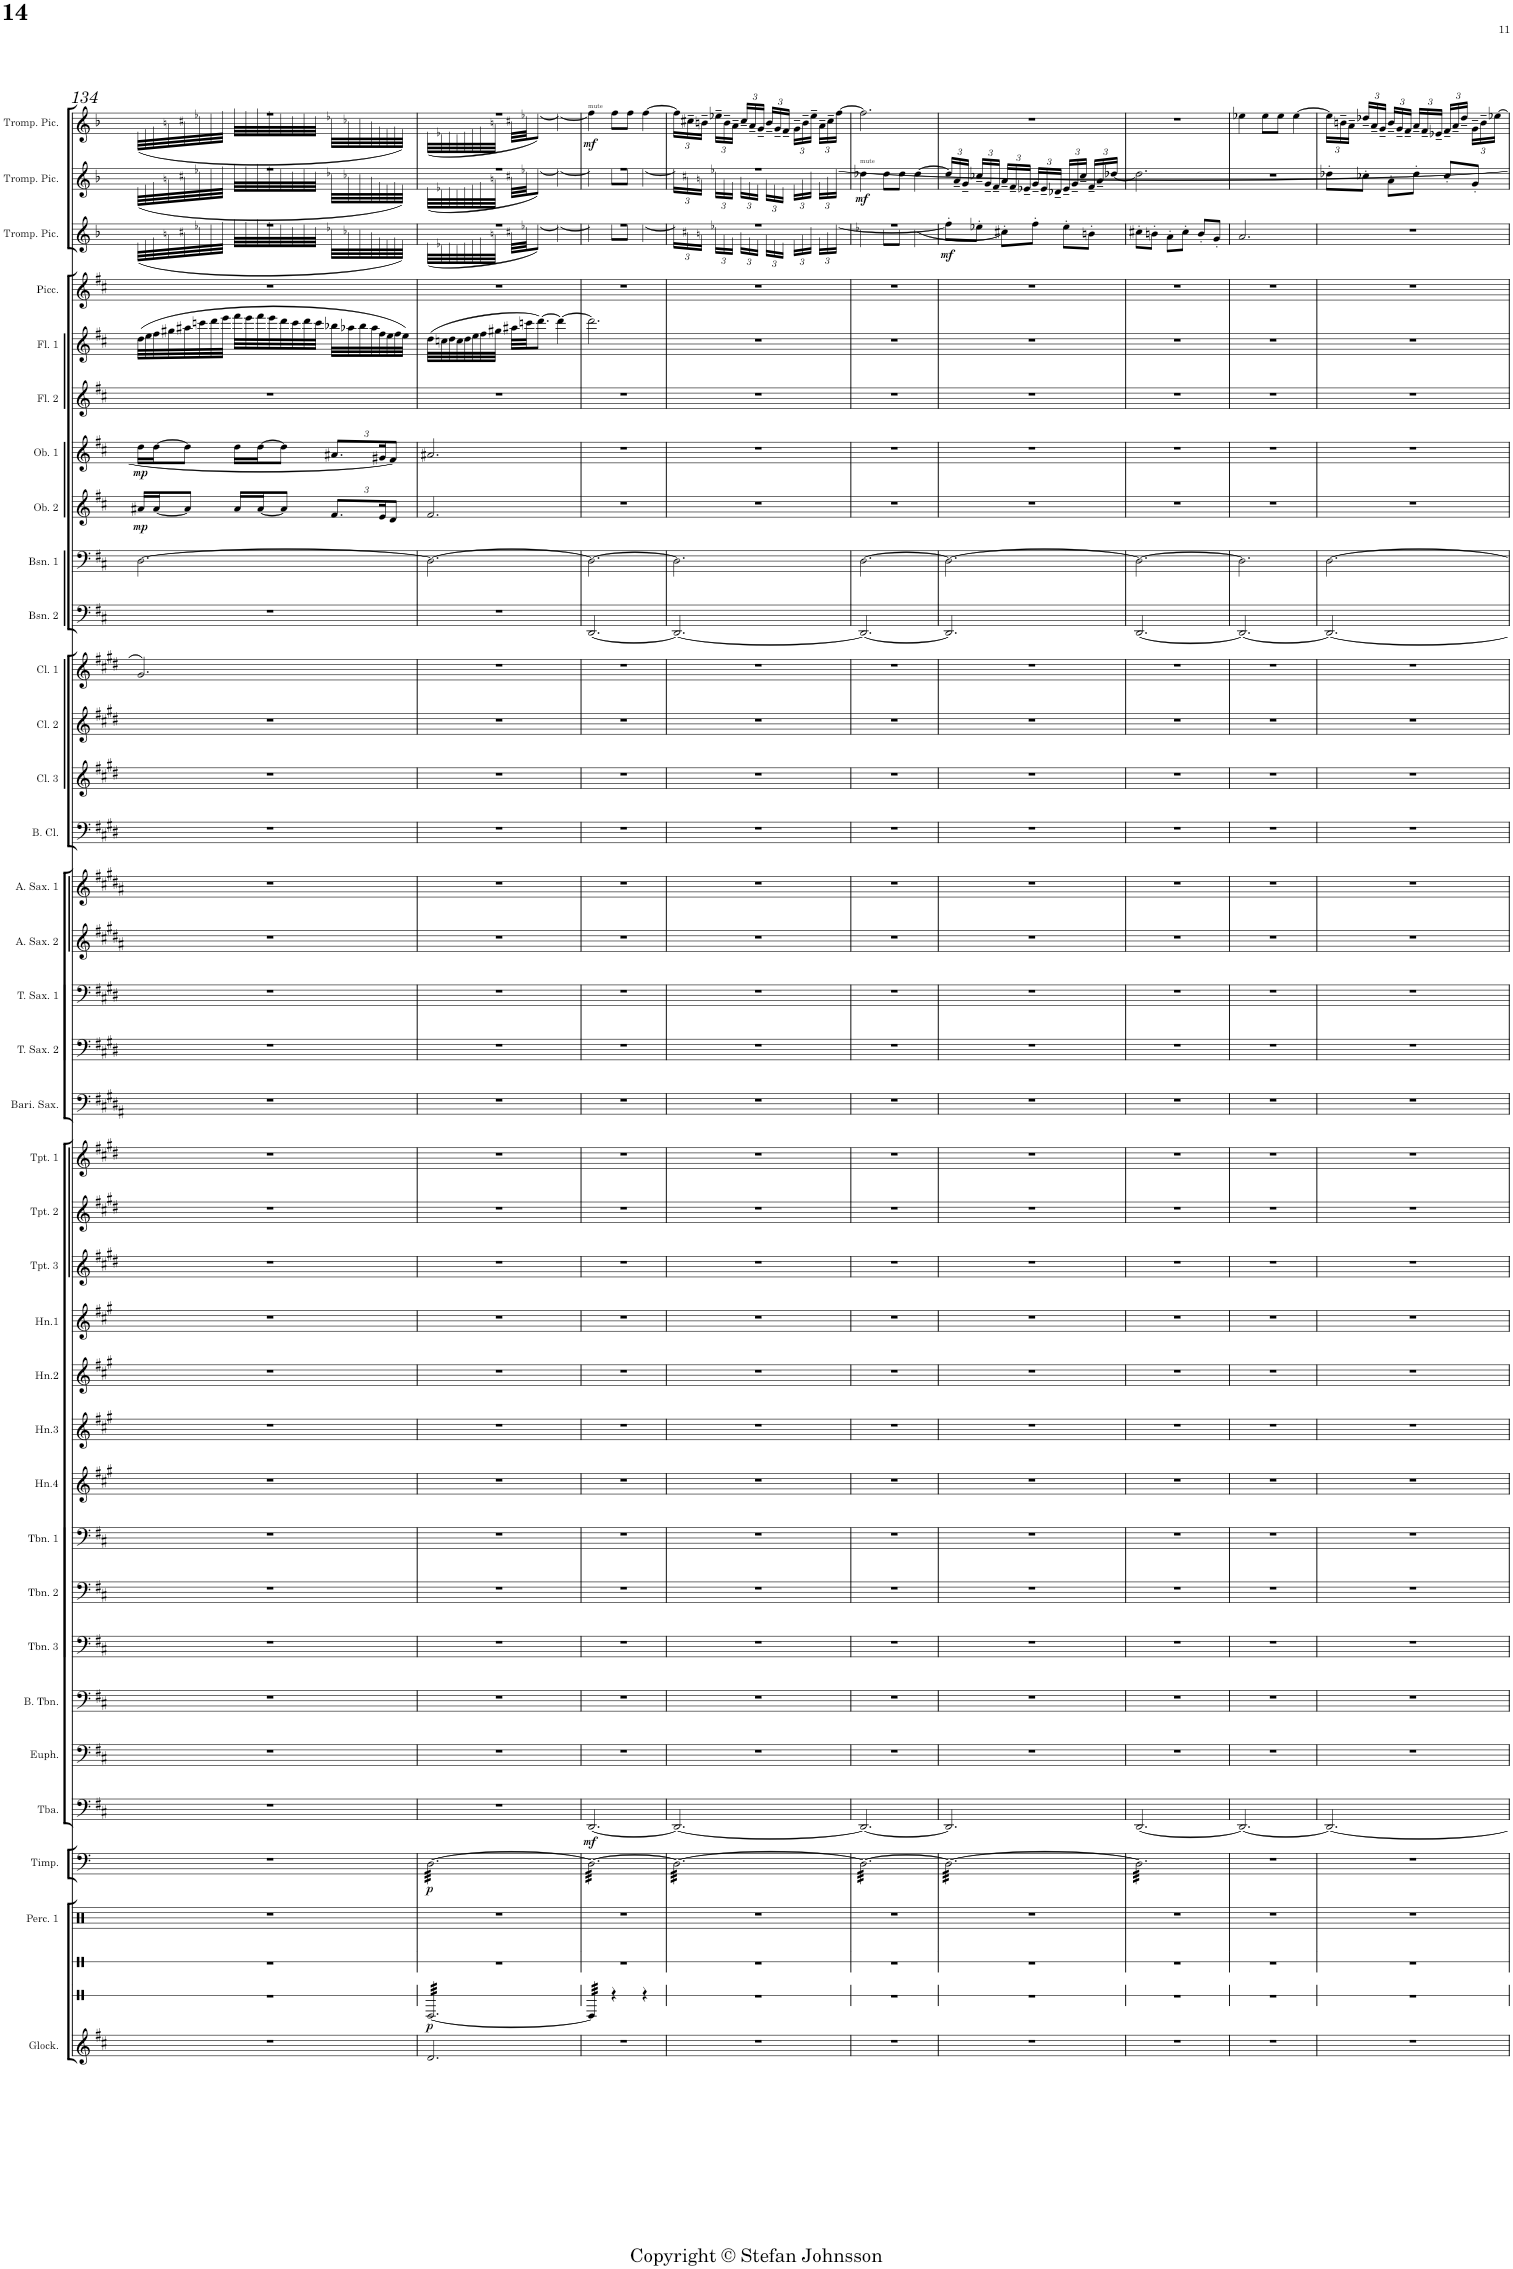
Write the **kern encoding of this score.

**kern	**kern	**dynam	**kern	**kern	**kern	**dynam	**kern	**dynam	**kern	**kern	**kern	**kern	**kern	**kern	**kern	**kern	**kern	**kern	**kern	**kern	**kern	**kern	**kern	**kern	**kern	**kern	**kern	**kern	**kern	**kern	**kern	**kern	**dynam	**kern	**dynam	**kern	**kern	**kern	**kern	**dynam	**kern	**dynam	**kern	**dynam
*part37	*part36	*part36	*part35	*part34	*part33	*part33	*part32	*part32	*part31	*part30	*part29	*part28	*part27	*part26	*part25	*part24	*part23	*part22	*part21	*part20	*part19	*part18	*part17	*part16	*part15	*part14	*part13	*part12	*part11	*part10	*part9	*part8	*part8	*part7	*part7	*part6	*part5	*part4	*part3	*part3	*part2	*part2	*part1	*part1
*staff37	*staff36	*staff36	*staff35	*staff34	*staff33	*staff33	*staff32	*staff32	*staff31	*staff30	*staff29	*staff28	*staff27	*staff26	*staff25	*staff24	*staff23	*staff22	*staff21	*staff20	*staff19	*staff18	*staff17	*staff16	*staff15	*staff14	*staff13	*staff12	*staff11	*staff10	*staff9	*staff8	*staff8	*staff7	*staff7	*staff6	*staff5	*staff4	*staff3	*staff3	*staff2	*staff2	*staff1	*staff1
*I"Percussion 4	*I"Tam-tam	*	*I"Bass Drum	*I"Percussion 1	*I"Timpani	*	*I"Tuba	*	*I"Euphonium	*I"Bass Trombone	*I"Trombone 3	*I"Trombone 2	*I"Trombone 1	*I"Horn 4 in F	*I"Horn 3 in F	*I"Horn 2 in F	*I"Horn 1 in F	*I"Trumpet in Bb 3	*I"Trumpet in Bb 2	*I"Trumpet in Bb 1	*I"Baritone Saxophone	*I"Tenor Saxophone 2	*I"Tenor Saxophone 1	*I"Alto Saxophone 2	*I"Alto Saxophone 1	*I"Bass Clarinet in Bb	*I"Clarinet in Bb 3	*I"Clarinet in Bb 2	*I"Clarinet in Bb 1	*I"Bassoon 2	*I"Bassoon 1	*I"Oboe 2	*	*I"Oboe 1	*	*I"Flute 2	*I"Flute 1	*I"Piccolo	*I"Solo Trumpet 3 in C	*	*I"Solo Trumpet 2 in C	*	*I"Solo Trumpet 1 in C	*
*I'Perc. 4	*I'T.-t.	*	*I'B. D.	*I'Perc. 1	*I'Timp.	*	*I'Tba.	*	*I'Euph.	*I'B. Tbn.	*I'Tbn. 3	*I'Tbn. 2	*I'Tbn. 1	*I'Hn.4	*I'Hn.3	*I'Hn.2	*I'Hn.1	*I'Tpt. 3	*I'Tpt. 2	*I'Tpt. 1	*I'Bari. Sax.	*I'T. Sax. 2	*I'T. Sax. 1	*I'A. Sax. 2	*I'A. Sax. 1	*I'B. Cl.	*I'Cl. 3	*I'Cl. 2	*I'Cl. 1	*I'Bsn. 2	*I'Bsn. 1	*I'Ob. 2	*	*I'Ob. 1	*	*I'Fl. 2	*I'Fl. 1	*I'Picc.	*	*	*	*	*	*
!!LO:PB:g=z
*clefG2	*clefX	*	*clefX	*clefX	*clefF4	*	*clefF4	*	*clefF4	*clefF4	*clefF4	*clefF4	*clefF4	*clefG2	*clefG2	*clefG2	*clefG2	*clefG2	*clefG2	*clefG2	*clefF4	*clefF4	*clefF4	*clefG2	*clefG2	*clefF4	*clefG2	*clefG2	*clefG2	*clefF4	*clefF4	*clefG2	*	*clefG2	*	*clefG2	*clefG2	*clefG2	*clefG2	*	*clefG2	*	*clefG2	*
*Trd-7c-12	*	*	*Trd1c2	*	*	*	*	*	*	*	*	*	*	*Trd4c7	*Trd4c7	*Trd4c7	*Trd4c7	*Trd1c2	*Trd1c2	*Trd1c2	*Trd12c21	*Trd8c14	*Trd8c14	*Trd5c9	*Trd5c9	*Trd8c14	*Trd1c2	*Trd1c2	*Trd1c2	*	*	*	*	*	*	*	*	*Trd-7c-12	*	*	*	*	*	*
*k[f#c#]	*k[]	*	*k[]	*k[]	*k[]	*	*k[f#c#]	*	*k[f#c#]	*k[f#c#]	*k[f#c#]	*k[f#c#]	*k[f#c#]	*k[f#c#g#]	*k[f#c#g#]	*k[f#c#g#]	*k[f#c#g#]	*k[f#c#g#d#]	*k[f#c#g#d#]	*k[f#c#g#d#]	*k[f#c#g#d#a#]	*k[f#c#g#d#]	*k[f#c#g#d#]	*k[f#c#g#d#a#]	*k[f#c#g#d#a#]	*k[f#c#g#d#]	*k[f#c#g#d#]	*k[f#c#g#d#]	*k[f#c#g#d#]	*k[f#c#]	*k[f#c#]	*k[f#c#]	*	*k[f#c#]	*	*k[f#c#]	*k[f#c#]	*k[f#c#]	*k[f#c#]	*	*k[f#c#]	*	*k[f#c#]	*
*D:	*	*	*	*	*	*	*D:	*	*D:	*D:	*D:	*D:	*D:	*A:	*A:	*A:	*A:	*E:	*E:	*E:	*B:	*E:	*E:	*B:	*B:	*E:	*E:	*E:	*E:	*D:	*D:	*D:	*	*D:	*	*D:	*D:	*D:	*D:	*	*D:	*	*D:	*
*M3/4	*M3/4	*	*M3/4	*M3/4	*M3/4	*	*M3/4	*	*M3/4	*M3/4	*M3/4	*M3/4	*M3/4	*M3/4	*M3/4	*M3/4	*M3/4	*M3/4	*M3/4	*M3/4	*M3/4	*M3/4	*M3/4	*M3/4	*M3/4	*M3/4	*M3/4	*M3/4	*M3/4	*M3/4	*M3/4	*M3/4	*	*M3/4	*	*M3/4	*M3/4	*M3/4	*M3/4	*	*M3/4	*	*M3/4	*
=134	=134	=134	=134	=134	=134	=134	=134	=134	=134	=134	=134	=134	=134	=134	=134	=134	=134	=134	=134	=134	=134	=134	=134	=134	=134	=134	=134	=134	=134	=134	=134	=134	=134	=134	=134	=134	=134	=134	=134	=134	=134	=134	=134	=134
*	*	*	*	*	*	*	*	*	*	*	*	*	*	*	*	*	*	*	*	*	*	*	*	*	*	*	*	*	*	*	*	*	*	*	*	*	*	*	*^	*	*^	*	*^	*
!	!	!	!	!	!	!	!	!	!	!	!	!	!	!	!	!	!	!	!	!	!	!	!	!	!	!	!	!	!	!	!	!	!LO:DY:b	!	!LO:DY:b	!	!	!	!	!	!	!	!	!	!	!	!
2.r	2.r	.	2.r	2.r	2.r	.	2.r	.	2.r	2.r	2.r	2.r	2.r	2.r	2.r	2.r	2.r	2.r	2.r	2.r	2.r	2.r	2.r	2.r	2.r	2.r	2.r	2.r	2.g#/	2.r	[>2.D\	16a#X/LL	mp	16dd\LL	mp	2.r	(32dd\LLL	2.r	2.r	(32f\LLL	.	2.r	(32f\LLL	.	2.r	(32f\LLL	.
.	.	.	.	.	.	.	.	.	.	.	.	.	.	.	.	.	.	.	.	.	.	.	.	.	.	.	.	.	.	.	.	.	.	.	.	.	32ee\	.	.	32g\	.	.	32g\	.	.	32g\	.
.	.	.	.	.	.	.	.	.	.	.	.	.	.	.	.	.	.	.	.	.	.	.	.	.	.	.	.	.	.	.	.	[<16a#/J	.	[>16dd\J	.	.	32ff#\	.	.	32a\	.	.	32a\	.	.	32a\	.
.	.	.	.	.	.	.	.	.	.	.	.	.	.	.	.	.	.	.	.	.	.	.	.	.	.	.	.	.	.	.	.	.	.	.	.	.	32gg#X\	.	.	32bn\	.	.	32bn\	.	.	32bn\	.
.	.	.	.	.	.	.	.	.	.	.	.	.	.	.	.	.	.	.	.	.	.	.	.	.	.	.	.	.	.	.	.	8a#/J]	.	8dd\J]	.	.	32aa#X\	.	.	32cc#X\	.	.	32cc#X\	.	.	32cc#X\	.
.	.	.	.	.	.	.	.	.	.	.	.	.	.	.	.	.	.	.	.	.	.	.	.	.	.	.	.	.	.	.	.	.	.	.	.	.	32cccn\	.	.	32ee-X\	.	.	32ee-X\	.	.	32ee-X\	.
.	.	.	.	.	.	.	.	.	.	.	.	.	.	.	.	.	.	.	.	.	.	.	.	.	.	.	.	.	.	.	.	.	.	.	.	.	32ddd\	.	.	32ff\	.	.	32ff\	.	.	32ff\	.
.	.	.	.	.	.	.	.	.	.	.	.	.	.	.	.	.	.	.	.	.	.	.	.	.	.	.	.	.	.	.	.	.	.	.	.	.	32eee\JJJ	.	.	32gg\JJJ	.	.	32gg\JJJ	.	.	32gg\JJJ	.
.	.	.	.	.	.	.	.	.	.	.	.	.	.	.	.	.	.	.	.	.	.	.	.	.	.	.	.	.	.	.	.	16a#/LL	.	16dd\LL	.	.	32fff#\LLL	.	.	32aa\LLL	.	.	32aa\LLL	.	.	32aa\LLL	.
.	.	.	.	.	.	.	.	.	.	.	.	.	.	.	.	.	.	.	.	.	.	.	.	.	.	.	.	.	.	.	.	.	.	.	.	.	32eee\	.	.	32gg\	.	.	32gg\	.	.	32gg\	.
.	.	.	.	.	.	.	.	.	.	.	.	.	.	.	.	.	.	.	.	.	.	.	.	.	.	.	.	.	.	.	.	[<16a#/J	.	[>16dd\J	.	.	32fff#\	.	.	32aa\	.	.	32aa\	.	.	32aa\	.
.	.	.	.	.	.	.	.	.	.	.	.	.	.	.	.	.	.	.	.	.	.	.	.	.	.	.	.	.	.	.	.	.	.	.	.	.	32eee\	.	.	32gg\	.	.	32gg\	.	.	32gg\	.
.	.	.	.	.	.	.	.	.	.	.	.	.	.	.	.	.	.	.	.	.	.	.	.	.	.	.	.	.	.	.	.	8a#/J]	.	8dd\J]	.	.	32ddd\	.	.	32ff\	.	.	32ff\	.	.	32ff\	.
.	.	.	.	.	.	.	.	.	.	.	.	.	.	.	.	.	.	.	.	.	.	.	.	.	.	.	.	.	.	.	.	.	.	.	.	.	32ccc\	.	.	32ee-\	.	.	32ee-\	.	.	32ee-\	.
.	.	.	.	.	.	.	.	.	.	.	.	.	.	.	.	.	.	.	.	.	.	.	.	.	.	.	.	.	.	.	.	.	.	.	.	.	32ddd\	.	.	32ff\	.	.	32ff\	.	.	32ff\	.
.	.	.	.	.	.	.	.	.	.	.	.	.	.	.	.	.	.	.	.	.	.	.	.	.	.	.	.	.	.	.	.	.	.	.	.	.	32ccc\JJJ	.	.	32ee-\JJJ	.	.	32ee-\JJJ	.	.	32ee-\JJJ	.
*	*	*	*	*	*	*	*	*	*	*	*	*	*	*	*	*	*	*	*	*	*	*	*	*	*	*	*	*	*	*	*	*Xbrackettup	*	*Xbrackettup	*	*	*	*	*	*	*	*	*	*	*	*	*
.	.	.	.	.	.	.	.	.	.	.	.	.	.	.	.	.	.	.	.	.	.	.	.	.	.	.	.	.	.	.	.	12.f#/L	.	12.a#X/L	.	.	32bb-X\LLL	.	.	32dd-X\LLL	.	.	32dd-X\LLL	.	.	32dd-X\LLL	.
.	.	.	.	.	.	.	.	.	.	.	.	.	.	.	.	.	.	.	.	.	.	.	.	.	.	.	.	.	.	.	.	.	.	.	.	.	32aa-X\	.	.	32cc-X\	.	.	32cc-X\	.	.	32cc-X\	.
.	.	.	.	.	.	.	.	.	.	.	.	.	.	.	.	.	.	.	.	.	.	.	.	.	.	.	.	.	.	.	.	.	.	.	.	.	32bb-\	.	.	32dd-\	.	.	32dd-\	.	.	32dd-\	.
.	.	.	.	.	.	.	.	.	.	.	.	.	.	.	.	.	.	.	.	.	.	.	.	.	.	.	.	.	.	.	.	.	.	.	.	.	32aa-\	.	.	32cc-\	.	.	32cc-\	.	.	32cc-\	.
.	.	.	.	.	.	.	.	.	.	.	.	.	.	.	.	.	.	.	.	.	.	.	.	.	.	.	.	.	.	.	.	24e/K	.	24g#X/K	.	.	32ff#\	.	.	32a\	.	.	32a\	.	.	32a\	.
.	.	.	.	.	.	.	.	.	.	.	.	.	.	.	.	.	.	.	.	.	.	.	.	.	.	.	.	.	.	.	.	.	.	.	.	.	32ee\	.	.	32g\	.	.	32g\	.	.	32g\	.
.	.	.	.	.	.	.	.	.	.	.	.	.	.	.	.	.	.	.	.	.	.	.	.	.	.	.	.	.	.	.	.	12d/J	.	12f#/J]	.	.	.	.	.	.	.	.	.	.	.	.	.
.	.	.	.	.	.	.	.	.	.	.	.	.	.	.	.	.	.	.	.	.	.	.	.	.	.	.	.	.	.	.	.	.	.	.	.	.	32ff#\	.	.	32a\	.	.	32a\	.	.	32a\	.
.	.	.	.	.	.	.	.	.	.	.	.	.	.	.	.	.	.	.	.	.	.	.	.	.	.	.	.	.	.	.	.	.	.	.	.	.	32ee\JJJ)	.	.	32g\JJJ)	.	.	32g\JJJ)	.	.	32g\JJJ)	.
=135	=135	=135	=135	=135	=135	=135	=135	=135	=135	=135	=135	=135	=135	=135	=135	=135	=135	=135	=135	=135	=135	=135	=135	=135	=135	=135	=135	=135	=135	=135	=135	=135	=135	=135	=135	=135	=135	=135	=135	=135	=135	=135	=135	=135	=135	=135	=135
!	!	!LO:DY:b	!	!	!	!LO:DY:b	!	!	!	!	!	!	!	!	!	!	!	!	!	!	!	!	!	!	!	!	!	!	!	!	!	!	!	!	!	!	!	!	!	!	!	!	!	!	!	!	!
*	*tremolo	*	*	*	*	*	*	*	*	*	*	*	*	*	*	*	*	*	*	*	*	*	*	*	*	*	*	*	*	*	*	*	*	*	*	*	*	*	*	*	*	*	*	*	*	*	*
*	*	*	*	*	*tremolo	*	*	*	*	*	*	*	*	*	*	*	*	*	*	*	*	*	*	*	*	*	*	*	*	*	*	*	*	*	*	*	*	*	*	*	*	*	*	*	*	*	*
2.d/	[<32e/LLL	p	2.r	2.r	[>32D\LLL	p	2.r	.	2.r	2.r	2.r	2.r	2.r	2.r	2.r	2.r	2.r	2.r	2.r	2.r	2.r	2.r	2.r	2.r	2.r	2.r	2.r	2.r	2.r	2.r	2.D\_	2.f#/	.	2.a#X/	.	2.r	(32dd\LLL	2.r	2.r	(32f\LLL	.	2.r	(32f\LLL	.	2.r	(32f\LLL	.
.	32e/	.	.	.	32D\	.	.	.	.	.	.	.	.	.	.	.	.	.	.	.	.	.	.	.	.	.	.	.	.	.	.	.	.	.	.	.	32ccn\	.	.	32e-X\	.	.	32e-X\	.	.	32e-X\	.
.	32e/	.	.	.	32D\	.	.	.	.	.	.	.	.	.	.	.	.	.	.	.	.	.	.	.	.	.	.	.	.	.	.	.	.	.	.	.	32dd\	.	.	32f\	.	.	32f\	.	.	32f\	.
.	32e/	.	.	.	32D\	.	.	.	.	.	.	.	.	.	.	.	.	.	.	.	.	.	.	.	.	.	.	.	.	.	.	.	.	.	.	.	32cc\	.	.	32e-\	.	.	32e-\	.	.	32e-\	.
.	32e/	.	.	.	32D\	.	.	.	.	.	.	.	.	.	.	.	.	.	.	.	.	.	.	.	.	.	.	.	.	.	.	.	.	.	.	.	32dd\	.	.	32f\	.	.	32f\	.	.	32f\	.
.	32e/	.	.	.	32D\	.	.	.	.	.	.	.	.	.	.	.	.	.	.	.	.	.	.	.	.	.	.	.	.	.	.	.	.	.	.	.	32ee\	.	.	32g\	.	.	32g\	.	.	32g\	.
.	32e/	.	.	.	32D\	.	.	.	.	.	.	.	.	.	.	.	.	.	.	.	.	.	.	.	.	.	.	.	.	.	.	.	.	.	.	.	32ff#\	.	.	32a\	.	.	32a\	.	.	32a\	.
.	32e/	.	.	.	32D\	.	.	.	.	.	.	.	.	.	.	.	.	.	.	.	.	.	.	.	.	.	.	.	.	.	.	.	.	.	.	.	32gg#X\JJJ	.	.	32bn\JJJ	.	.	32bn\JJJ	.	.	32bn\JJJ	.
.	32e/	.	.	.	32D\	.	.	.	.	.	.	.	.	.	.	.	.	.	.	.	.	.	.	.	.	.	.	.	.	.	.	.	.	.	.	.	32aa#X\LLL	.	.	32cc#X\LLL	.	.	32cc#X\LLL	.	.	32cc#X\LLL	.
.	32e/	.	.	.	32D\	.	.	.	.	.	.	.	.	.	.	.	.	.	.	.	.	.	.	.	.	.	.	.	.	.	.	.	.	.	.	.	32cccn\JJ	.	.	32ee-X\JJ	.	.	32ee-X\JJ	.	.	32ee-X\JJ	.
.	32e/	.	.	.	32D\	.	.	.	.	.	.	.	.	.	.	.	.	.	.	.	.	.	.	.	.	.	.	.	.	.	.	.	.	.	.	.	[>8.ddd\J)	.	.	8.ff\J)	.	.	8.ff\J)	.	.	8.ff\J)	.
.	32e/	.	.	.	32D\	.	.	.	.	.	.	.	.	.	.	.	.	.	.	.	.	.	.	.	.	.	.	.	.	.	.	.	.	.	.	.	.	.	.	.	.	.	.	.	.	.	.
.	32e/	.	.	.	32D\	.	.	.	.	.	.	.	.	.	.	.	.	.	.	.	.	.	.	.	.	.	.	.	.	.	.	.	.	.	.	.	.	.	.	.	.	.	.	.	.	.	.
.	32e/	.	.	.	32D\	.	.	.	.	.	.	.	.	.	.	.	.	.	.	.	.	.	.	.	.	.	.	.	.	.	.	.	.	.	.	.	.	.	.	.	.	.	.	.	.	.	.
.	32e/	.	.	.	32D\	.	.	.	.	.	.	.	.	.	.	.	.	.	.	.	.	.	.	.	.	.	.	.	.	.	.	.	.	.	.	.	.	.	.	.	.	.	.	.	.	.	.
.	32e/	.	.	.	32D\	.	.	.	.	.	.	.	.	.	.	.	.	.	.	.	.	.	.	.	.	.	.	.	.	.	.	.	.	.	.	.	.	.	.	.	.	.	.	.	.	.	.
.	32e/	.	.	.	32D\	.	.	.	.	.	.	.	.	.	.	.	.	.	.	.	.	.	.	.	.	.	.	.	.	.	.	.	.	.	.	.	4ddd\_	.	.	4ff\	.	.	4ff\	.	.	4ff\	.
.	32e/	.	.	.	32D\	.	.	.	.	.	.	.	.	.	.	.	.	.	.	.	.	.	.	.	.	.	.	.	.	.	.	.	.	.	.	.	.	.	.	.	.	.	.	.	.	.	.
.	32e/	.	.	.	32D\	.	.	.	.	.	.	.	.	.	.	.	.	.	.	.	.	.	.	.	.	.	.	.	.	.	.	.	.	.	.	.	.	.	.	.	.	.	.	.	.	.	.
.	32e/	.	.	.	32D\	.	.	.	.	.	.	.	.	.	.	.	.	.	.	.	.	.	.	.	.	.	.	.	.	.	.	.	.	.	.	.	.	.	.	.	.	.	.	.	.	.	.
.	32e/	.	.	.	32D\	.	.	.	.	.	.	.	.	.	.	.	.	.	.	.	.	.	.	.	.	.	.	.	.	.	.	.	.	.	.	.	.	.	.	.	.	.	.	.	.	.	.
.	32e/	.	.	.	32D\	.	.	.	.	.	.	.	.	.	.	.	.	.	.	.	.	.	.	.	.	.	.	.	.	.	.	.	.	.	.	.	.	.	.	.	.	.	.	.	.	.	.
.	32e/	.	.	.	32D\	.	.	.	.	.	.	.	.	.	.	.	.	.	.	.	.	.	.	.	.	.	.	.	.	.	.	.	.	.	.	.	.	.	.	.	.	.	.	.	.	.	.
.	32e/JJJ	.	.	.	32D\JJJ	.	.	.	.	.	.	.	.	.	.	.	.	.	.	.	.	.	.	.	.	.	.	.	.	.	.	.	.	.	.	.	.	.	.	.	.	.	.	.	.	.	.
=136	=136	=136	=136	=136	=136	=136	=136	=136	=136	=136	=136	=136	=136	=136	=136	=136	=136	=136	=136	=136	=136	=136	=136	=136	=136	=136	=136	=136	=136	=136	=136	=136	=136	=136	=136	=136	=136	=136	=136	=136	=136	=136	=136	=136	=136	=136	=136
!	!	!	!	!	!	!	!	!	!	!	!	!	!	!	!	!	!	!	!	!	!	!	!	!	!	!	!	!	!	!	!	!	!	!	!	!	!	!	!	!	!	!	!	!	!LO:TX:a:t=mute	!	!
!	!	!	!	!	!	!	!	!LO:DY:b	!	!	!	!	!	!	!	!	!	!	!	!	!	!	!	!	!	!	!	!	!	!	!	!	!	!	!	!	!	!	!	!	!	!	!	!	!	!	!LO:DY:b
*	*	*	*	*	*	*	*	*	*	*	*	*	*	*	*	*	*	*	*	*	*	*	*	*	*	*	*	*	*	*	*	*	*	*	*	*	*	*	*	*	*	*	*	*	*v	*v	*
2.r	32e/]LLL	.	2.r	2.r	32D\LLL	.	[<2.DD/	mf	2.r	2.r	2.r	2.r	2.r	2.r	2.r	2.r	2.r	2.r	2.r	2.r	2.r	2.r	2.r	2.r	2.r	2.r	2.r	2.r	2.r	[<2.DD/	2.D\_	2.r	.	2.r	.	2.r	2.ddd\]	2.r	2.r	4ff\	.	2.r	4ff\	.	4ff\]	mf
.	32e/	.	.	.	32D\	.	.	.	.	.	.	.	.	.	.	.	.	.	.	.	.	.	.	.	.	.	.	.	.	.	.	.	.	.	.	.	.	.	.	.	.	.	.	.	.	.
.	32e/	.	.	.	32D\	.	.	.	.	.	.	.	.	.	.	.	.	.	.	.	.	.	.	.	.	.	.	.	.	.	.	.	.	.	.	.	.	.	.	.	.	.	.	.	.	.
.	32e/	.	.	.	32D\	.	.	.	.	.	.	.	.	.	.	.	.	.	.	.	.	.	.	.	.	.	.	.	.	.	.	.	.	.	.	.	.	.	.	.	.	.	.	.	.	.
.	32e/	.	.	.	32D\	.	.	.	.	.	.	.	.	.	.	.	.	.	.	.	.	.	.	.	.	.	.	.	.	.	.	.	.	.	.	.	.	.	.	.	.	.	.	.	.	.
.	32e/	.	.	.	32D\	.	.	.	.	.	.	.	.	.	.	.	.	.	.	.	.	.	.	.	.	.	.	.	.	.	.	.	.	.	.	.	.	.	.	.	.	.	.	.	.	.
.	32e/	.	.	.	32D\	.	.	.	.	.	.	.	.	.	.	.	.	.	.	.	.	.	.	.	.	.	.	.	.	.	.	.	.	.	.	.	.	.	.	.	.	.	.	.	.	.
.	32e/JJJ	.	.	.	32D\	.	.	.	.	.	.	.	.	.	.	.	.	.	.	.	.	.	.	.	.	.	.	.	.	.	.	.	.	.	.	.	.	.	.	.	.	.	.	.	.	.
*	*Xtremolo	*	*	*	*	*	*	*	*	*	*	*	*	*	*	*	*	*	*	*	*	*	*	*	*	*	*	*	*	*	*	*	*	*	*	*	*	*	*	*	*	*	*	*	*	*
.	4r	.	.	.	32D\	.	.	.	.	.	.	.	.	.	.	.	.	.	.	.	.	.	.	.	.	.	.	.	.	.	.	.	.	.	.	.	.	.	.	8ff\L	.	.	8ff\L	.	8ff\L	.
.	.	.	.	.	32D\	.	.	.	.	.	.	.	.	.	.	.	.	.	.	.	.	.	.	.	.	.	.	.	.	.	.	.	.	.	.	.	.	.	.	.	.	.	.	.	.	.
.	.	.	.	.	32D\	.	.	.	.	.	.	.	.	.	.	.	.	.	.	.	.	.	.	.	.	.	.	.	.	.	.	.	.	.	.	.	.	.	.	.	.	.	.	.	.	.
.	.	.	.	.	32D\	.	.	.	.	.	.	.	.	.	.	.	.	.	.	.	.	.	.	.	.	.	.	.	.	.	.	.	.	.	.	.	.	.	.	.	.	.	.	.	.	.
.	.	.	.	.	32D\	.	.	.	.	.	.	.	.	.	.	.	.	.	.	.	.	.	.	.	.	.	.	.	.	.	.	.	.	.	.	.	.	.	.	8ff\J	.	.	8ff\J	.	8ff\J	.
.	.	.	.	.	32D\	.	.	.	.	.	.	.	.	.	.	.	.	.	.	.	.	.	.	.	.	.	.	.	.	.	.	.	.	.	.	.	.	.	.	.	.	.	.	.	.	.
.	.	.	.	.	32D\	.	.	.	.	.	.	.	.	.	.	.	.	.	.	.	.	.	.	.	.	.	.	.	.	.	.	.	.	.	.	.	.	.	.	.	.	.	.	.	.	.
.	.	.	.	.	32D\	.	.	.	.	.	.	.	.	.	.	.	.	.	.	.	.	.	.	.	.	.	.	.	.	.	.	.	.	.	.	.	.	.	.	.	.	.	.	.	.	.
.	4r	.	.	.	32D\	.	.	.	.	.	.	.	.	.	.	.	.	.	.	.	.	.	.	.	.	.	.	.	.	.	.	.	.	.	.	.	.	.	.	4ff\	.	.	4ff\	.	[>4ff\	.
.	.	.	.	.	32D\	.	.	.	.	.	.	.	.	.	.	.	.	.	.	.	.	.	.	.	.	.	.	.	.	.	.	.	.	.	.	.	.	.	.	.	.	.	.	.	.	.
.	.	.	.	.	32D\	.	.	.	.	.	.	.	.	.	.	.	.	.	.	.	.	.	.	.	.	.	.	.	.	.	.	.	.	.	.	.	.	.	.	.	.	.	.	.	.	.
.	.	.	.	.	32D\	.	.	.	.	.	.	.	.	.	.	.	.	.	.	.	.	.	.	.	.	.	.	.	.	.	.	.	.	.	.	.	.	.	.	.	.	.	.	.	.	.
.	.	.	.	.	32D\	.	.	.	.	.	.	.	.	.	.	.	.	.	.	.	.	.	.	.	.	.	.	.	.	.	.	.	.	.	.	.	.	.	.	.	.	.	.	.	.	.
.	.	.	.	.	32D\	.	.	.	.	.	.	.	.	.	.	.	.	.	.	.	.	.	.	.	.	.	.	.	.	.	.	.	.	.	.	.	.	.	.	.	.	.	.	.	.	.
.	.	.	.	.	32D\	.	.	.	.	.	.	.	.	.	.	.	.	.	.	.	.	.	.	.	.	.	.	.	.	.	.	.	.	.	.	.	.	.	.	.	.	.	.	.	.	.
.	.	.	.	.	32D\JJJ	.	.	.	.	.	.	.	.	.	.	.	.	.	.	.	.	.	.	.	.	.	.	.	.	.	.	.	.	.	.	.	.	.	.	.	.	.	.	.	.	.
=137	=137	=137	=137	=137	=137	=137	=137	=137	=137	=137	=137	=137	=137	=137	=137	=137	=137	=137	=137	=137	=137	=137	=137	=137	=137	=137	=137	=137	=137	=137	=137	=137	=137	=137	=137	=137	=137	=137	=137	=137	=137	=137	=137	=137	=137	=137
*	*	*	*	*	*	*	*	*	*	*	*	*	*	*	*	*	*	*	*	*	*	*	*	*	*	*	*	*	*	*	*	*	*	*	*	*	*	*	*	*Xbrackettup	*	*	*Xbrackettup	*	*Xbrackettup	*
2.r	2.r	.	2.r	2.r	32D\LLL	.	2.DD/_	.	2.r	2.r	2.r	2.r	2.r	2.r	2.r	2.r	2.r	2.r	2.r	2.r	2.r	2.r	2.r	2.r	2.r	2.r	2.r	2.r	2.r	2.DD/_	2.D\]	2.r	.	2.r	.	2.r	2.r	2.r	2.r	24ff\LL	.	2.r	24ff\LL	.	24ff\LL]	.
.	.	.	.	.	32D\	.	.	.	.	.	.	.	.	.	.	.	.	.	.	.	.	.	.	.	.	.	.	.	.	.	.	.	.	.	.	.	.	.	.	.	.	.	.	.	.	.
.	.	.	.	.	.	.	.	.	.	.	.	.	.	.	.	.	.	.	.	.	.	.	.	.	.	.	.	.	.	.	.	.	.	.	.	.	.	.	.	24cc#X\	.	.	24cc#X\	.	24cc#X~\	.
.	.	.	.	.	32D\	.	.	.	.	.	.	.	.	.	.	.	.	.	.	.	.	.	.	.	.	.	.	.	.	.	.	.	.	.	.	.	.	.	.	.	.	.	.	.	.	.
.	.	.	.	.	.	.	.	.	.	.	.	.	.	.	.	.	.	.	.	.	.	.	.	.	.	.	.	.	.	.	.	.	.	.	.	.	.	.	.	24bn\JJ	.	.	24bn\JJ	.	24bn~\JJ	.
.	.	.	.	.	32D\	.	.	.	.	.	.	.	.	.	.	.	.	.	.	.	.	.	.	.	.	.	.	.	.	.	.	.	.	.	.	.	.	.	.	.	.	.	.	.	.	.
.	.	.	.	.	32D\	.	.	.	.	.	.	.	.	.	.	.	.	.	.	.	.	.	.	.	.	.	.	.	.	.	.	.	.	.	.	.	.	.	.	24ee-X\LL	.	.	24ee-X\LL	.	24ee-X~\LL	.
.	.	.	.	.	32D\	.	.	.	.	.	.	.	.	.	.	.	.	.	.	.	.	.	.	.	.	.	.	.	.	.	.	.	.	.	.	.	.	.	.	.	.	.	.	.	.	.
.	.	.	.	.	.	.	.	.	.	.	.	.	.	.	.	.	.	.	.	.	.	.	.	.	.	.	.	.	.	.	.	.	.	.	.	.	.	.	.	24b\	.	.	24b\	.	24b~\	.
.	.	.	.	.	32D\	.	.	.	.	.	.	.	.	.	.	.	.	.	.	.	.	.	.	.	.	.	.	.	.	.	.	.	.	.	.	.	.	.	.	.	.	.	.	.	.	.
.	.	.	.	.	.	.	.	.	.	.	.	.	.	.	.	.	.	.	.	.	.	.	.	.	.	.	.	.	.	.	.	.	.	.	.	.	.	.	.	24a\JJ	.	.	24a\JJ	.	24a~\JJ	.
.	.	.	.	.	32D\	.	.	.	.	.	.	.	.	.	.	.	.	.	.	.	.	.	.	.	.	.	.	.	.	.	.	.	.	.	.	.	.	.	.	.	.	.	.	.	.	.
.	.	.	.	.	32D\	.	.	.	.	.	.	.	.	.	.	.	.	.	.	.	.	.	.	.	.	.	.	.	.	.	.	.	.	.	.	.	.	.	.	24cc#\LL	.	.	24cc#\LL	.	24cc#~/LL	.
.	.	.	.	.	32D\	.	.	.	.	.	.	.	.	.	.	.	.	.	.	.	.	.	.	.	.	.	.	.	.	.	.	.	.	.	.	.	.	.	.	.	.	.	.	.	.	.
.	.	.	.	.	.	.	.	.	.	.	.	.	.	.	.	.	.	.	.	.	.	.	.	.	.	.	.	.	.	.	.	.	.	.	.	.	.	.	.	24a\	.	.	24a\	.	24a~/	.
.	.	.	.	.	32D\	.	.	.	.	.	.	.	.	.	.	.	.	.	.	.	.	.	.	.	.	.	.	.	.	.	.	.	.	.	.	.	.	.	.	.	.	.	.	.	.	.
.	.	.	.	.	.	.	.	.	.	.	.	.	.	.	.	.	.	.	.	.	.	.	.	.	.	.	.	.	.	.	.	.	.	.	.	.	.	.	.	24g\JJ	.	.	24g\JJ	.	24g~/JJ	.
.	.	.	.	.	32D\	.	.	.	.	.	.	.	.	.	.	.	.	.	.	.	.	.	.	.	.	.	.	.	.	.	.	.	.	.	.	.	.	.	.	.	.	.	.	.	.	.
.	.	.	.	.	32D\	.	.	.	.	.	.	.	.	.	.	.	.	.	.	.	.	.	.	.	.	.	.	.	.	.	.	.	.	.	.	.	.	.	.	24b\LL	.	.	24b\LL	.	24b~/LL	.
.	.	.	.	.	32D\	.	.	.	.	.	.	.	.	.	.	.	.	.	.	.	.	.	.	.	.	.	.	.	.	.	.	.	.	.	.	.	.	.	.	.	.	.	.	.	.	.
.	.	.	.	.	.	.	.	.	.	.	.	.	.	.	.	.	.	.	.	.	.	.	.	.	.	.	.	.	.	.	.	.	.	.	.	.	.	.	.	24g\	.	.	24g\	.	24g~/	.
.	.	.	.	.	32D\	.	.	.	.	.	.	.	.	.	.	.	.	.	.	.	.	.	.	.	.	.	.	.	.	.	.	.	.	.	.	.	.	.	.	.	.	.	.	.	.	.
.	.	.	.	.	.	.	.	.	.	.	.	.	.	.	.	.	.	.	.	.	.	.	.	.	.	.	.	.	.	.	.	.	.	.	.	.	.	.	.	24f\JJ	.	.	24f\JJ	.	24f~/JJ	.
.	.	.	.	.	32D\	.	.	.	.	.	.	.	.	.	.	.	.	.	.	.	.	.	.	.	.	.	.	.	.	.	.	.	.	.	.	.	.	.	.	.	.	.	.	.	.	.
.	.	.	.	.	32D\	.	.	.	.	.	.	.	.	.	.	.	.	.	.	.	.	.	.	.	.	.	.	.	.	.	.	.	.	.	.	.	.	.	.	24g\LL	.	.	24g\LL	.	24g~\LL	.
.	.	.	.	.	32D\	.	.	.	.	.	.	.	.	.	.	.	.	.	.	.	.	.	.	.	.	.	.	.	.	.	.	.	.	.	.	.	.	.	.	.	.	.	.	.	.	.
.	.	.	.	.	.	.	.	.	.	.	.	.	.	.	.	.	.	.	.	.	.	.	.	.	.	.	.	.	.	.	.	.	.	.	.	.	.	.	.	24b\	.	.	24b\	.	24b~\	.
.	.	.	.	.	32D\	.	.	.	.	.	.	.	.	.	.	.	.	.	.	.	.	.	.	.	.	.	.	.	.	.	.	.	.	.	.	.	.	.	.	.	.	.	.	.	.	.
.	.	.	.	.	.	.	.	.	.	.	.	.	.	.	.	.	.	.	.	.	.	.	.	.	.	.	.	.	.	.	.	.	.	.	.	.	.	.	.	24ee-\JJ	.	.	24ee-\JJ	.	24ee-~\JJ	.
.	.	.	.	.	32D\	.	.	.	.	.	.	.	.	.	.	.	.	.	.	.	.	.	.	.	.	.	.	.	.	.	.	.	.	.	.	.	.	.	.	.	.	.	.	.	.	.
.	.	.	.	.	32D\	.	.	.	.	.	.	.	.	.	.	.	.	.	.	.	.	.	.	.	.	.	.	.	.	.	.	.	.	.	.	.	.	.	.	24a\LL	.	.	24a\LL	.	24a~\LL	.
.	.	.	.	.	32D\	.	.	.	.	.	.	.	.	.	.	.	.	.	.	.	.	.	.	.	.	.	.	.	.	.	.	.	.	.	.	.	.	.	.	.	.	.	.	.	.	.
.	.	.	.	.	.	.	.	.	.	.	.	.	.	.	.	.	.	.	.	.	.	.	.	.	.	.	.	.	.	.	.	.	.	.	.	.	.	.	.	24cc#\	.	.	24cc#\	.	24cc#~\	.
.	.	.	.	.	32D\	.	.	.	.	.	.	.	.	.	.	.	.	.	.	.	.	.	.	.	.	.	.	.	.	.	.	.	.	.	.	.	.	.	.	.	.	.	.	.	.	.
.	.	.	.	.	.	.	.	.	.	.	.	.	.	.	.	.	.	.	.	.	.	.	.	.	.	.	.	.	.	.	.	.	.	.	.	.	.	.	.	24ff\JJ	.	.	24ff\JJ	.	[>24ff\JJ	.
.	.	.	.	.	32D\JJJ	.	.	.	.	.	.	.	.	.	.	.	.	.	.	.	.	.	.	.	.	.	.	.	.	.	.	.	.	.	.	.	.	.	.	.	.	.	.	.	.	.
=138	=138	=138	=138	=138	=138	=138	=138	=138	=138	=138	=138	=138	=138	=138	=138	=138	=138	=138	=138	=138	=138	=138	=138	=138	=138	=138	=138	=138	=138	=138	=138	=138	=138	=138	=138	=138	=138	=138	=138	=138	=138	=138	=138	=138	=138	=138
!	!	!	!	!	!	!	!	!	!	!	!	!	!	!	!	!	!	!	!	!	!	!	!	!	!	!	!	!	!	!	!	!	!	!	!	!	!	!	!	!	!	!LO:TX:a:t=mute	!	!	!	!
!	!	!	!	!	!	!	!	!	!	!	!	!	!	!	!	!	!	!	!	!	!	!	!	!	!	!	!	!	!	!	!	!	!	!	!	!	!	!	!	!	!	!	!	!LO:DY:b	!	!
*	*	*	*	*	*	*	*	*	*	*	*	*	*	*	*	*	*	*	*	*	*	*	*	*	*	*	*	*	*	*	*	*	*	*	*	*	*	*	*	*	*	*v	*v	*	*	*
2.r	2.r	.	2.r	2.r	32D\LLL	.	2.DD/_	.	2.r	2.r	2.r	2.r	2.r	2.r	2.r	2.r	2.r	2.r	2.r	2.r	2.r	2.r	2.r	2.r	2.r	2.r	2.r	2.r	2.r	2.DD/_	[>2.D\	2.r	.	2.r	.	2.r	2.r	2.r	2.r	4dd-X\	.	4dd-X\	mf	2.ff\]	.
.	.	.	.	.	32D\	.	.	.	.	.	.	.	.	.	.	.	.	.	.	.	.	.	.	.	.	.	.	.	.	.	.	.	.	.	.	.	.	.	.	.	.	.	.	.	.
.	.	.	.	.	32D\	.	.	.	.	.	.	.	.	.	.	.	.	.	.	.	.	.	.	.	.	.	.	.	.	.	.	.	.	.	.	.	.	.	.	.	.	.	.	.	.
.	.	.	.	.	32D\	.	.	.	.	.	.	.	.	.	.	.	.	.	.	.	.	.	.	.	.	.	.	.	.	.	.	.	.	.	.	.	.	.	.	.	.	.	.	.	.
.	.	.	.	.	32D\	.	.	.	.	.	.	.	.	.	.	.	.	.	.	.	.	.	.	.	.	.	.	.	.	.	.	.	.	.	.	.	.	.	.	.	.	.	.	.	.
.	.	.	.	.	32D\	.	.	.	.	.	.	.	.	.	.	.	.	.	.	.	.	.	.	.	.	.	.	.	.	.	.	.	.	.	.	.	.	.	.	.	.	.	.	.	.
.	.	.	.	.	32D\	.	.	.	.	.	.	.	.	.	.	.	.	.	.	.	.	.	.	.	.	.	.	.	.	.	.	.	.	.	.	.	.	.	.	.	.	.	.	.	.
.	.	.	.	.	32D\	.	.	.	.	.	.	.	.	.	.	.	.	.	.	.	.	.	.	.	.	.	.	.	.	.	.	.	.	.	.	.	.	.	.	.	.	.	.	.	.
.	.	.	.	.	32D\	.	.	.	.	.	.	.	.	.	.	.	.	.	.	.	.	.	.	.	.	.	.	.	.	.	.	.	.	.	.	.	.	.	.	8dd-\L	.	8dd-\L	.	.	.
.	.	.	.	.	32D\	.	.	.	.	.	.	.	.	.	.	.	.	.	.	.	.	.	.	.	.	.	.	.	.	.	.	.	.	.	.	.	.	.	.	.	.	.	.	.	.
.	.	.	.	.	32D\	.	.	.	.	.	.	.	.	.	.	.	.	.	.	.	.	.	.	.	.	.	.	.	.	.	.	.	.	.	.	.	.	.	.	.	.	.	.	.	.
.	.	.	.	.	32D\	.	.	.	.	.	.	.	.	.	.	.	.	.	.	.	.	.	.	.	.	.	.	.	.	.	.	.	.	.	.	.	.	.	.	.	.	.	.	.	.
.	.	.	.	.	32D\	.	.	.	.	.	.	.	.	.	.	.	.	.	.	.	.	.	.	.	.	.	.	.	.	.	.	.	.	.	.	.	.	.	.	8dd-\J	.	8dd-\J	.	.	.
.	.	.	.	.	32D\	.	.	.	.	.	.	.	.	.	.	.	.	.	.	.	.	.	.	.	.	.	.	.	.	.	.	.	.	.	.	.	.	.	.	.	.	.	.	.	.
.	.	.	.	.	32D\	.	.	.	.	.	.	.	.	.	.	.	.	.	.	.	.	.	.	.	.	.	.	.	.	.	.	.	.	.	.	.	.	.	.	.	.	.	.	.	.
.	.	.	.	.	32D\	.	.	.	.	.	.	.	.	.	.	.	.	.	.	.	.	.	.	.	.	.	.	.	.	.	.	.	.	.	.	.	.	.	.	.	.	.	.	.	.
.	.	.	.	.	32D\	.	.	.	.	.	.	.	.	.	.	.	.	.	.	.	.	.	.	.	.	.	.	.	.	.	.	.	.	.	.	.	.	.	.	4dd-\	.	[>4dd-\	.	.	.
.	.	.	.	.	32D\	.	.	.	.	.	.	.	.	.	.	.	.	.	.	.	.	.	.	.	.	.	.	.	.	.	.	.	.	.	.	.	.	.	.	.	.	.	.	.	.
.	.	.	.	.	32D\	.	.	.	.	.	.	.	.	.	.	.	.	.	.	.	.	.	.	.	.	.	.	.	.	.	.	.	.	.	.	.	.	.	.	.	.	.	.	.	.
.	.	.	.	.	32D\	.	.	.	.	.	.	.	.	.	.	.	.	.	.	.	.	.	.	.	.	.	.	.	.	.	.	.	.	.	.	.	.	.	.	.	.	.	.	.	.
.	.	.	.	.	32D\	.	.	.	.	.	.	.	.	.	.	.	.	.	.	.	.	.	.	.	.	.	.	.	.	.	.	.	.	.	.	.	.	.	.	.	.	.	.	.	.
.	.	.	.	.	32D\	.	.	.	.	.	.	.	.	.	.	.	.	.	.	.	.	.	.	.	.	.	.	.	.	.	.	.	.	.	.	.	.	.	.	.	.	.	.	.	.
.	.	.	.	.	32D\	.	.	.	.	.	.	.	.	.	.	.	.	.	.	.	.	.	.	.	.	.	.	.	.	.	.	.	.	.	.	.	.	.	.	.	.	.	.	.	.
.	.	.	.	.	32D\JJJ	.	.	.	.	.	.	.	.	.	.	.	.	.	.	.	.	.	.	.	.	.	.	.	.	.	.	.	.	.	.	.	.	.	.	.	.	.	.	.	.
=139	=139	=139	=139	=139	=139	=139	=139	=139	=139	=139	=139	=139	=139	=139	=139	=139	=139	=139	=139	=139	=139	=139	=139	=139	=139	=139	=139	=139	=139	=139	=139	=139	=139	=139	=139	=139	=139	=139	=139	=139	=139	=139	=139	=139	=139
!	!	!	!	!	!	!	!	!	!	!	!	!	!	!	!	!	!	!	!	!	!	!	!	!	!	!	!	!	!	!	!	!	!	!	!	!	!	!	!	!	!LO:DY:b	!	!	!	!
*	*	*	*	*	*	*	*	*	*	*	*	*	*	*	*	*	*	*	*	*	*	*	*	*	*	*	*	*	*	*	*	*	*	*	*	*	*	*	*v	*v	*	*	*	*	*
2.r	2.r	.	2.r	2.r	32D\LLL	.	2.DD/]	.	2.r	2.r	2.r	2.r	2.r	2.r	2.r	2.r	2.r	2.r	2.r	2.r	2.r	2.r	2.r	2.r	2.r	2.r	2.r	2.r	2.r	2.DD/]	2.D\_	2.r	.	2.r	.	2.r	2.r	2.r	8ff'\L]	mf	24dd-/LL]	.	2.r	.
.	.	.	.	.	32D\	.	.	.	.	.	.	.	.	.	.	.	.	.	.	.	.	.	.	.	.	.	.	.	.	.	.	.	.	.	.	.	.	.	.	.	.	.	.	.
.	.	.	.	.	.	.	.	.	.	.	.	.	.	.	.	.	.	.	.	.	.	.	.	.	.	.	.	.	.	.	.	.	.	.	.	.	.	.	.	.	24a~/	.	.	.
.	.	.	.	.	32D\	.	.	.	.	.	.	.	.	.	.	.	.	.	.	.	.	.	.	.	.	.	.	.	.	.	.	.	.	.	.	.	.	.	.	.	.	.	.	.
.	.	.	.	.	.	.	.	.	.	.	.	.	.	.	.	.	.	.	.	.	.	.	.	.	.	.	.	.	.	.	.	.	.	.	.	.	.	.	.	.	24g~/JJ	.	.	.
.	.	.	.	.	32D\	.	.	.	.	.	.	.	.	.	.	.	.	.	.	.	.	.	.	.	.	.	.	.	.	.	.	.	.	.	.	.	.	.	.	.	.	.	.	.
.	.	.	.	.	32D\	.	.	.	.	.	.	.	.	.	.	.	.	.	.	.	.	.	.	.	.	.	.	.	.	.	.	.	.	.	.	.	.	.	8ee-X'\J	.	24cc-X~/LL	.	.	.
.	.	.	.	.	32D\	.	.	.	.	.	.	.	.	.	.	.	.	.	.	.	.	.	.	.	.	.	.	.	.	.	.	.	.	.	.	.	.	.	.	.	.	.	.	.
.	.	.	.	.	.	.	.	.	.	.	.	.	.	.	.	.	.	.	.	.	.	.	.	.	.	.	.	.	.	.	.	.	.	.	.	.	.	.	.	.	24g~/	.	.	.
.	.	.	.	.	32D\	.	.	.	.	.	.	.	.	.	.	.	.	.	.	.	.	.	.	.	.	.	.	.	.	.	.	.	.	.	.	.	.	.	.	.	.	.	.	.
.	.	.	.	.	.	.	.	.	.	.	.	.	.	.	.	.	.	.	.	.	.	.	.	.	.	.	.	.	.	.	.	.	.	.	.	.	.	.	.	.	24f~/JJ	.	.	.
.	.	.	.	.	32D\	.	.	.	.	.	.	.	.	.	.	.	.	.	.	.	.	.	.	.	.	.	.	.	.	.	.	.	.	.	.	.	.	.	.	.	.	.	.	.
.	.	.	.	.	32D\	.	.	.	.	.	.	.	.	.	.	.	.	.	.	.	.	.	.	.	.	.	.	.	.	.	.	.	.	.	.	.	.	.	8cc#X'\L]	.	24a~/LL	.	.	.
.	.	.	.	.	32D\	.	.	.	.	.	.	.	.	.	.	.	.	.	.	.	.	.	.	.	.	.	.	.	.	.	.	.	.	.	.	.	.	.	.	.	.	.	.	.
.	.	.	.	.	.	.	.	.	.	.	.	.	.	.	.	.	.	.	.	.	.	.	.	.	.	.	.	.	.	.	.	.	.	.	.	.	.	.	.	.	24f~/	.	.	.
.	.	.	.	.	32D\	.	.	.	.	.	.	.	.	.	.	.	.	.	.	.	.	.	.	.	.	.	.	.	.	.	.	.	.	.	.	.	.	.	.	.	.	.	.	.
.	.	.	.	.	.	.	.	.	.	.	.	.	.	.	.	.	.	.	.	.	.	.	.	.	.	.	.	.	.	.	.	.	.	.	.	.	.	.	.	.	24e-X~/JJ	.	.	.
.	.	.	.	.	32D\	.	.	.	.	.	.	.	.	.	.	.	.	.	.	.	.	.	.	.	.	.	.	.	.	.	.	.	.	.	.	.	.	.	.	.	.	.	.	.
.	.	.	.	.	32D\	.	.	.	.	.	.	.	.	.	.	.	.	.	.	.	.	.	.	.	.	.	.	.	.	.	.	.	.	.	.	.	.	.	8ff'\J	.	24g~/LL	.	.	.
.	.	.	.	.	32D\	.	.	.	.	.	.	.	.	.	.	.	.	.	.	.	.	.	.	.	.	.	.	.	.	.	.	.	.	.	.	.	.	.	.	.	.	.	.	.
.	.	.	.	.	.	.	.	.	.	.	.	.	.	.	.	.	.	.	.	.	.	.	.	.	.	.	.	.	.	.	.	.	.	.	.	.	.	.	.	.	24e-~/	.	.	.
.	.	.	.	.	32D\	.	.	.	.	.	.	.	.	.	.	.	.	.	.	.	.	.	.	.	.	.	.	.	.	.	.	.	.	.	.	.	.	.	.	.	.	.	.	.
.	.	.	.	.	.	.	.	.	.	.	.	.	.	.	.	.	.	.	.	.	.	.	.	.	.	.	.	.	.	.	.	.	.	.	.	.	.	.	.	.	24d-X~/JJ	.	.	.
.	.	.	.	.	32D\	.	.	.	.	.	.	.	.	.	.	.	.	.	.	.	.	.	.	.	.	.	.	.	.	.	.	.	.	.	.	.	.	.	.	.	.	.	.	.
.	.	.	.	.	32D\	.	.	.	.	.	.	.	.	.	.	.	.	.	.	.	.	.	.	.	.	.	.	.	.	.	.	.	.	.	.	.	.	.	8ee-'\L	.	24e-~/LL	.	.	.
.	.	.	.	.	32D\	.	.	.	.	.	.	.	.	.	.	.	.	.	.	.	.	.	.	.	.	.	.	.	.	.	.	.	.	.	.	.	.	.	.	.	.	.	.	.
.	.	.	.	.	.	.	.	.	.	.	.	.	.	.	.	.	.	.	.	.	.	.	.	.	.	.	.	.	.	.	.	.	.	.	.	.	.	.	.	.	24g~/	.	.	.
.	.	.	.	.	32D\	.	.	.	.	.	.	.	.	.	.	.	.	.	.	.	.	.	.	.	.	.	.	.	.	.	.	.	.	.	.	.	.	.	.	.	.	.	.	.
.	.	.	.	.	.	.	.	.	.	.	.	.	.	.	.	.	.	.	.	.	.	.	.	.	.	.	.	.	.	.	.	.	.	.	.	.	.	.	.	.	24cc-~/JJ	.	.	.
.	.	.	.	.	32D\	.	.	.	.	.	.	.	.	.	.	.	.	.	.	.	.	.	.	.	.	.	.	.	.	.	.	.	.	.	.	.	.	.	.	.	.	.	.	.
.	.	.	.	.	32D\	.	.	.	.	.	.	.	.	.	.	.	.	.	.	.	.	.	.	.	.	.	.	.	.	.	.	.	.	.	.	.	.	.	8bn'\J	.	24f~/LL	.	.	.
.	.	.	.	.	32D\	.	.	.	.	.	.	.	.	.	.	.	.	.	.	.	.	.	.	.	.	.	.	.	.	.	.	.	.	.	.	.	.	.	.	.	.	.	.	.
.	.	.	.	.	.	.	.	.	.	.	.	.	.	.	.	.	.	.	.	.	.	.	.	.	.	.	.	.	.	.	.	.	.	.	.	.	.	.	.	.	24a~/	.	.	.
.	.	.	.	.	32D\	.	.	.	.	.	.	.	.	.	.	.	.	.	.	.	.	.	.	.	.	.	.	.	.	.	.	.	.	.	.	.	.	.	.	.	.	.	.	.
.	.	.	.	.	.	.	.	.	.	.	.	.	.	.	.	.	.	.	.	.	.	.	.	.	.	.	.	.	.	.	.	.	.	.	.	.	.	.	.	.	[<24dd-X/JJ	.	.	.
.	.	.	.	.	32D\JJJ	.	.	.	.	.	.	.	.	.	.	.	.	.	.	.	.	.	.	.	.	.	.	.	.	.	.	.	.	.	.	.	.	.	.	.	.	.	.	.
=140	=140	=140	=140	=140	=140	=140	=140	=140	=140	=140	=140	=140	=140	=140	=140	=140	=140	=140	=140	=140	=140	=140	=140	=140	=140	=140	=140	=140	=140	=140	=140	=140	=140	=140	=140	=140	=140	=140	=140	=140	=140	=140	=140	=140
2.r	2.r	.	2.r	2.r	32D\]LLL	.	[<2.DD/	.	2.r	2.r	2.r	2.r	2.r	2.r	2.r	2.r	2.r	2.r	2.r	2.r	2.r	2.r	2.r	2.r	2.r	2.r	2.r	2.r	2.r	[<2.DD/	2.D\_	2.r	.	2.r	.	2.r	2.r	2.r	8cc#X'\L	.	2.dd-\]	.	2.r	.
.	.	.	.	.	32D\	.	.	.	.	.	.	.	.	.	.	.	.	.	.	.	.	.	.	.	.	.	.	.	.	.	.	.	.	.	.	.	.	.	.	.	.	.	.	.
.	.	.	.	.	32D\	.	.	.	.	.	.	.	.	.	.	.	.	.	.	.	.	.	.	.	.	.	.	.	.	.	.	.	.	.	.	.	.	.	.	.	.	.	.	.
.	.	.	.	.	32D\	.	.	.	.	.	.	.	.	.	.	.	.	.	.	.	.	.	.	.	.	.	.	.	.	.	.	.	.	.	.	.	.	.	.	.	.	.	.	.
.	.	.	.	.	32D\	.	.	.	.	.	.	.	.	.	.	.	.	.	.	.	.	.	.	.	.	.	.	.	.	.	.	.	.	.	.	.	.	.	8bn'\J	.	.	.	.	.
.	.	.	.	.	32D\	.	.	.	.	.	.	.	.	.	.	.	.	.	.	.	.	.	.	.	.	.	.	.	.	.	.	.	.	.	.	.	.	.	.	.	.	.	.	.
.	.	.	.	.	32D\	.	.	.	.	.	.	.	.	.	.	.	.	.	.	.	.	.	.	.	.	.	.	.	.	.	.	.	.	.	.	.	.	.	.	.	.	.	.	.
.	.	.	.	.	32D\	.	.	.	.	.	.	.	.	.	.	.	.	.	.	.	.	.	.	.	.	.	.	.	.	.	.	.	.	.	.	.	.	.	.	.	.	.	.	.
.	.	.	.	.	32D\	.	.	.	.	.	.	.	.	.	.	.	.	.	.	.	.	.	.	.	.	.	.	.	.	.	.	.	.	.	.	.	.	.	8a'\L	.	.	.	.	.
.	.	.	.	.	32D\	.	.	.	.	.	.	.	.	.	.	.	.	.	.	.	.	.	.	.	.	.	.	.	.	.	.	.	.	.	.	.	.	.	.	.	.	.	.	.
.	.	.	.	.	32D\	.	.	.	.	.	.	.	.	.	.	.	.	.	.	.	.	.	.	.	.	.	.	.	.	.	.	.	.	.	.	.	.	.	.	.	.	.	.	.
.	.	.	.	.	32D\	.	.	.	.	.	.	.	.	.	.	.	.	.	.	.	.	.	.	.	.	.	.	.	.	.	.	.	.	.	.	.	.	.	.	.	.	.	.	.
.	.	.	.	.	32D\	.	.	.	.	.	.	.	.	.	.	.	.	.	.	.	.	.	.	.	.	.	.	.	.	.	.	.	.	.	.	.	.	.	8cc#'\J	.	.	.	.	.
.	.	.	.	.	32D\	.	.	.	.	.	.	.	.	.	.	.	.	.	.	.	.	.	.	.	.	.	.	.	.	.	.	.	.	.	.	.	.	.	.	.	.	.	.	.
.	.	.	.	.	32D\	.	.	.	.	.	.	.	.	.	.	.	.	.	.	.	.	.	.	.	.	.	.	.	.	.	.	.	.	.	.	.	.	.	.	.	.	.	.	.
.	.	.	.	.	32D\	.	.	.	.	.	.	.	.	.	.	.	.	.	.	.	.	.	.	.	.	.	.	.	.	.	.	.	.	.	.	.	.	.	.	.	.	.	.	.
.	.	.	.	.	32D\	.	.	.	.	.	.	.	.	.	.	.	.	.	.	.	.	.	.	.	.	.	.	.	.	.	.	.	.	.	.	.	.	.	8b'/L	.	.	.	.	.
.	.	.	.	.	32D\	.	.	.	.	.	.	.	.	.	.	.	.	.	.	.	.	.	.	.	.	.	.	.	.	.	.	.	.	.	.	.	.	.	.	.	.	.	.	.
.	.	.	.	.	32D\	.	.	.	.	.	.	.	.	.	.	.	.	.	.	.	.	.	.	.	.	.	.	.	.	.	.	.	.	.	.	.	.	.	.	.	.	.	.	.
.	.	.	.	.	32D\	.	.	.	.	.	.	.	.	.	.	.	.	.	.	.	.	.	.	.	.	.	.	.	.	.	.	.	.	.	.	.	.	.	.	.	.	.	.	.
.	.	.	.	.	32D\	.	.	.	.	.	.	.	.	.	.	.	.	.	.	.	.	.	.	.	.	.	.	.	.	.	.	.	.	.	.	.	.	.	8g'/J	.	.	.	.	.
.	.	.	.	.	32D\	.	.	.	.	.	.	.	.	.	.	.	.	.	.	.	.	.	.	.	.	.	.	.	.	.	.	.	.	.	.	.	.	.	.	.	.	.	.	.
.	.	.	.	.	32D\	.	.	.	.	.	.	.	.	.	.	.	.	.	.	.	.	.	.	.	.	.	.	.	.	.	.	.	.	.	.	.	.	.	.	.	.	.	.	.
.	.	.	.	.	32D\JJJ	.	.	.	.	.	.	.	.	.	.	.	.	.	.	.	.	.	.	.	.	.	.	.	.	.	.	.	.	.	.	.	.	.	.	.	.	.	.	.
*	*	*	*	*	*Xtremolo	*	*	*	*	*	*	*	*	*	*	*	*	*	*	*	*	*	*	*	*	*	*	*	*	*	*	*	*	*	*	*	*	*	*	*	*	*	*	*
=141	=141	=141	=141	=141	=141	=141	=141	=141	=141	=141	=141	=141	=141	=141	=141	=141	=141	=141	=141	=141	=141	=141	=141	=141	=141	=141	=141	=141	=141	=141	=141	=141	=141	=141	=141	=141	=141	=141	=141	=141	=141	=141	=141	=141
2.r	2.r	.	2.r	2.r	2.r	.	2.DD/_	.	2.r	2.r	2.r	2.r	2.r	2.r	2.r	2.r	2.r	2.r	2.r	2.r	2.r	2.r	2.r	2.r	2.r	2.r	2.r	2.r	2.r	2.DD/_	2.D\]	2.r	.	2.r	.	2.r	2.r	2.r	2.a/	.	2.r	.	4ee-X\	.
.	.	.	.	.	.	.	.	.	.	.	.	.	.	.	.	.	.	.	.	.	.	.	.	.	.	.	.	.	.	.	.	.	.	.	.	.	.	.	.	.	.	.	8ee-\L	.
.	.	.	.	.	.	.	.	.	.	.	.	.	.	.	.	.	.	.	.	.	.	.	.	.	.	.	.	.	.	.	.	.	.	.	.	.	.	.	.	.	.	.	8ee-\J	.
.	.	.	.	.	.	.	.	.	.	.	.	.	.	.	.	.	.	.	.	.	.	.	.	.	.	.	.	.	.	.	.	.	.	.	.	.	.	.	.	.	.	.	[>4ee-\	.
=142	=142	=142	=142	=142	=142	=142	=142	=142	=142	=142	=142	=142	=142	=142	=142	=142	=142	=142	=142	=142	=142	=142	=142	=142	=142	=142	=142	=142	=142	=142	=142	=142	=142	=142	=142	=142	=142	=142	=142	=142	=142	=142	=142	=142
2.r	2.r	.	2.r	2.r	2.r	.	2.DD/_	.	2.r	2.r	2.r	2.r	2.r	2.r	2.r	2.r	2.r	2.r	2.r	2.r	2.r	2.r	2.r	2.r	2.r	2.r	2.r	2.r	2.r	2.DD/_	[>2.D\	2.r	.	2.r	.	2.r	2.r	2.r	2.r	.	8dd-X'\L	.	24ee-\LL]	.
.	.	.	.	.	.	.	.	.	.	.	.	.	.	.	.	.	.	.	.	.	.	.	.	.	.	.	.	.	.	.	.	.	.	.	.	.	.	.	.	.	.	.	24bn~\	.
.	.	.	.	.	.	.	.	.	.	.	.	.	.	.	.	.	.	.	.	.	.	.	.	.	.	.	.	.	.	.	.	.	.	.	.	.	.	.	.	.	.	.	24a~\JJ	.
.	.	.	.	.	.	.	.	.	.	.	.	.	.	.	.	.	.	.	.	.	.	.	.	.	.	.	.	.	.	.	.	.	.	.	.	.	.	.	.	.	8cc-X'\J	.	24dd-X~/LL	.
.	.	.	.	.	.	.	.	.	.	.	.	.	.	.	.	.	.	.	.	.	.	.	.	.	.	.	.	.	.	.	.	.	.	.	.	.	.	.	.	.	.	.	24a~/	.
.	.	.	.	.	.	.	.	.	.	.	.	.	.	.	.	.	.	.	.	.	.	.	.	.	.	.	.	.	.	.	.	.	.	.	.	.	.	.	.	.	.	.	24g~/JJ	.
.	.	.	.	.	.	.	.	.	.	.	.	.	.	.	.	.	.	.	.	.	.	.	.	.	.	.	.	.	.	.	.	.	.	.	.	.	.	.	.	.	8a'\L	.	24b~/LL	.
.	.	.	.	.	.	.	.	.	.	.	.	.	.	.	.	.	.	.	.	.	.	.	.	.	.	.	.	.	.	.	.	.	.	.	.	.	.	.	.	.	.	.	24g~/	.
.	.	.	.	.	.	.	.	.	.	.	.	.	.	.	.	.	.	.	.	.	.	.	.	.	.	.	.	.	.	.	.	.	.	.	.	.	.	.	.	.	.	.	24f~/JJ	.
.	.	.	.	.	.	.	.	.	.	.	.	.	.	.	.	.	.	.	.	.	.	.	.	.	.	.	.	.	.	.	.	.	.	.	.	.	.	.	.	.	8dd-'\J	.	24a~/LL	.
.	.	.	.	.	.	.	.	.	.	.	.	.	.	.	.	.	.	.	.	.	.	.	.	.	.	.	.	.	.	.	.	.	.	.	.	.	.	.	.	.	.	.	24f~/	.
.	.	.	.	.	.	.	.	.	.	.	.	.	.	.	.	.	.	.	.	.	.	.	.	.	.	.	.	.	.	.	.	.	.	.	.	.	.	.	.	.	.	.	24e-X~/JJ	.
.	.	.	.	.	.	.	.	.	.	.	.	.	.	.	.	.	.	.	.	.	.	.	.	.	.	.	.	.	.	.	.	.	.	.	.	.	.	.	.	.	8cc-'/L	.	24f~/LL	.
.	.	.	.	.	.	.	.	.	.	.	.	.	.	.	.	.	.	.	.	.	.	.	.	.	.	.	.	.	.	.	.	.	.	.	.	.	.	.	.	.	.	.	24a~/	.
.	.	.	.	.	.	.	.	.	.	.	.	.	.	.	.	.	.	.	.	.	.	.	.	.	.	.	.	.	.	.	.	.	.	.	.	.	.	.	.	.	.	.	24dd-~/JJ	.
.	.	.	.	.	.	.	.	.	.	.	.	.	.	.	.	.	.	.	.	.	.	.	.	.	.	.	.	.	.	.	.	.	.	.	.	.	.	.	.	.	8g'/J	.	24g~\LL	.
.	.	.	.	.	.	.	.	.	.	.	.	.	.	.	.	.	.	.	.	.	.	.	.	.	.	.	.	.	.	.	.	.	.	.	.	.	.	.	.	.	.	.	24b~\	.
.	.	.	.	.	.	.	.	.	.	.	.	.	.	.	.	.	.	.	.	.	.	.	.	.	.	.	.	.	.	.	.	.	.	.	.	.	.	.	.	.	.	.	[>24ee-X\JJ	.
=	=	=	=	=	=	=	=	=	=	=	=	=	=	=	=	=	=	=	=	=	=	=	=	=	=	=	=	=	=	=	=	=	=	=	=	=	=	=	=	=	=	=	=	=
*-	*-	*-	*-	*-	*-	*-	*-	*-	*-	*-	*-	*-	*-	*-	*-	*-	*-	*-	*-	*-	*-	*-	*-	*-	*-	*-	*-	*-	*-	*-	*-	*-	*-	*-	*-	*-	*-	*-	*-	*-	*-	*-	*-	*-
